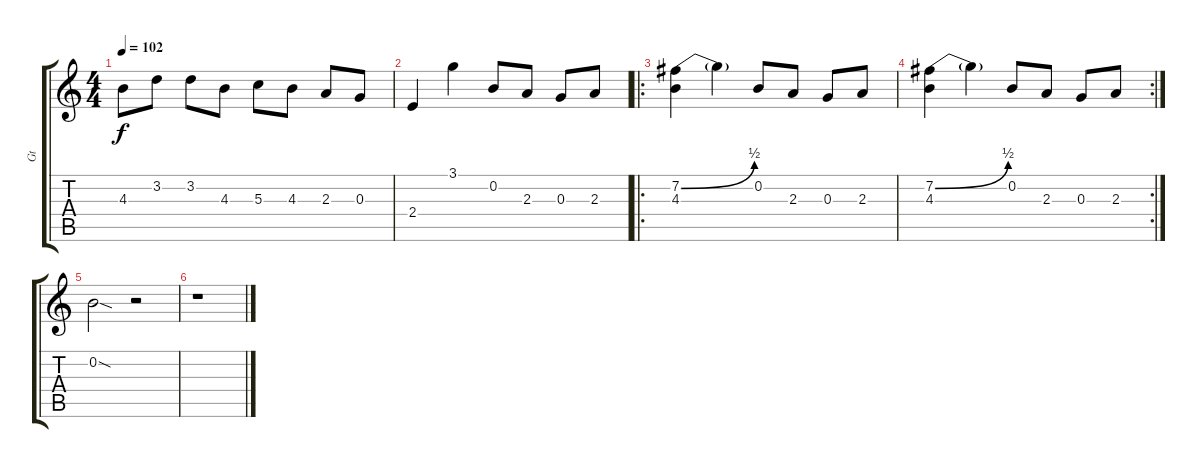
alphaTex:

\track ("Gt" "Gt") {instrument electricguitarjazz}
\staff {score tabs}
\tuning (E4 B3 G3 D3 A2 E2) {hide}
\ts (4 4)
\tempo 102
\clef g2
\ks c
4.3.8{dy f} 3.2.8 3.2.8 4.3.8 5.3.8 4.3.8 2.3.8 0.3.8 |
2.4.4 3.1.4 0.2.8 2.3.8 0.3.8 2.3.8 |
\ro
(7.2{be (bend 0 0 60 2)} 4.3).4 7.2{t}.4 0.2.8 2.3.8 0.3.8 2.3.8 |
\rc 2
(7.2{be (bend 0 0 60 2)} 4.3).4 7.2{t}.4 0.2.8 2.3.8 0.3.8 2.3.8 |
0.2{sod}.2 r.2 |
r.1
